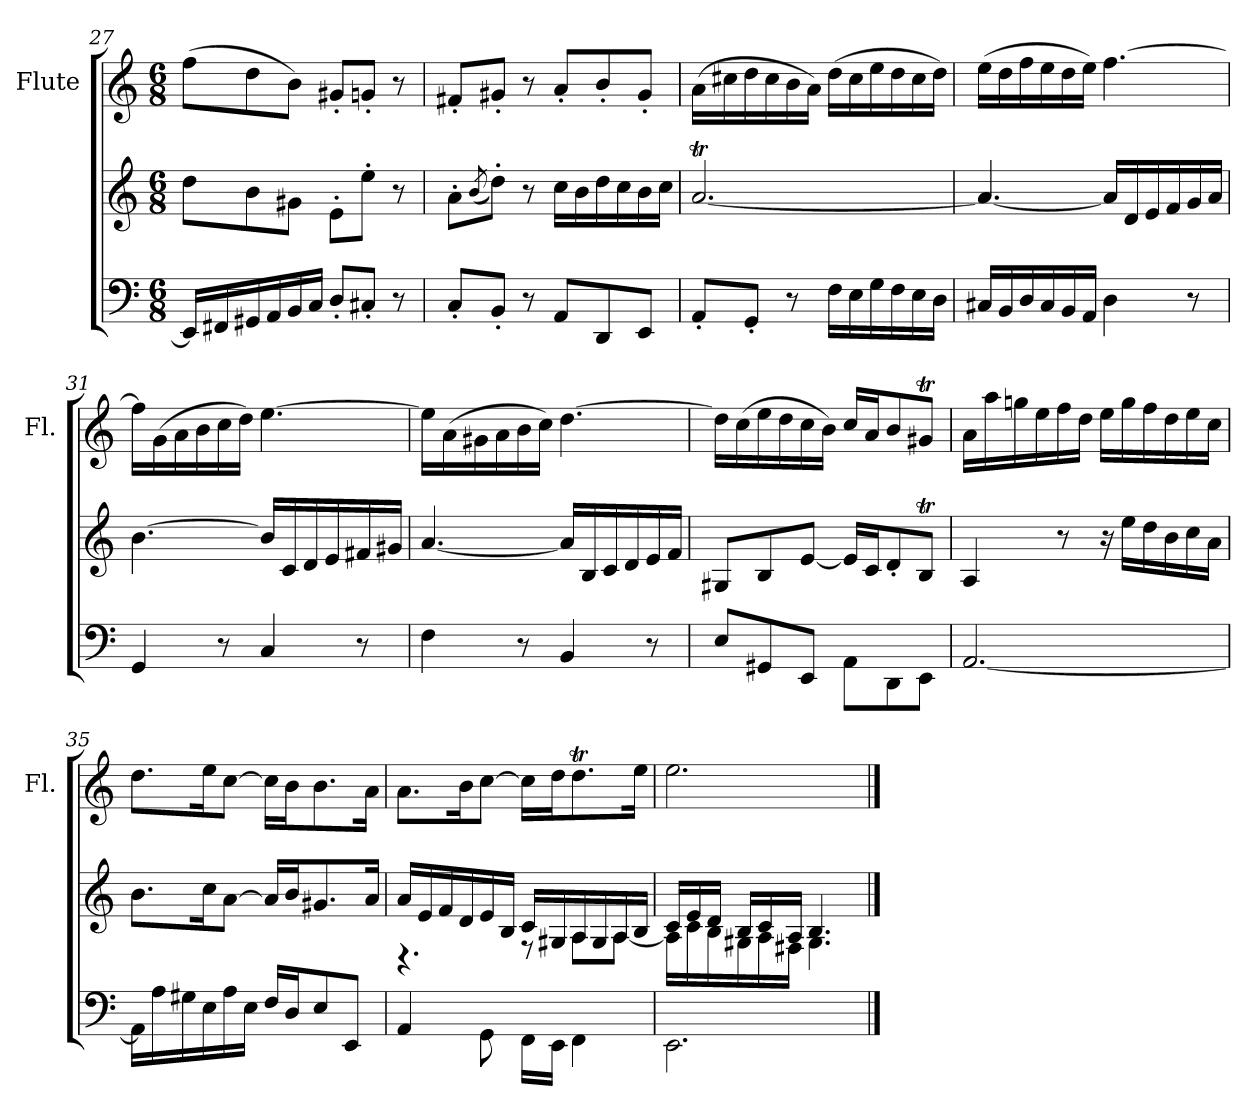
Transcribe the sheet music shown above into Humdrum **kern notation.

**kern	**kern	**kern
*part2	*part2	*part1
*staff3	*staff2	*staff1
*	*	*I"Flute
*	*	*I'Fl.
*clefF4	*clefG2	*clefG2
*k[]	*k[]	*k[]
*M6/8	*M6/8	*M6/8
=27	=27	=27
16EE/LL]	8dd\L	(>8ff\L
16FF#X/	.	.
16GG#X/	8b\	8dd\
16AA/	.	.
16BB/	8g#X\J	8b\J)
16C/JJ	.	.
8D'/L	8e'\L	8g#X'/L
8C#X'/J	8ee'\J	8gn'/J
8r	8r	8r
=28	=28	=28
8C'/L	8a'\L	8f#X'/L
.	(<8qb/	.
8BB'/J	8dd'\J)	8g#X'/J
8r	8r	8r
8AA/L	16cc\LL	8a'/L
.	16b\	.
8DD/	16dd\	8b'/
.	16cc\	.
8EE/J	16b\	8g#'/J
.	16cc\JJ	.
=29	=29	=29
8AA'/L	[2.aT/	(>16a\LL
.	.	16cc#X\
8GG'/J	.	16dd\
.	.	16cc#\
8r	.	16b\
.	.	16a\JJ)
16F\LL	.	(>16dd\LL
16E\	.	16cc#\
16G\	.	16ee\
16F\	.	16dd\
16E\	.	16cc#\
16D\JJ	.	16dd\JJ)
!!LO:PB:g=z
=30	=30	=30
16C#X/LL	4.a/_	(>16ee\LL
16BB/	.	16dd\
16D/	.	16ff\
16C#/	.	16ee\
16BB/	.	16dd\
16AA/JJ	.	16ee\JJ)
4D\	16a/LL]	[4.ff\
.	16d/	.
.	16e/	.
.	16f/	.
8r	16g/	.
.	16a/JJ	.
=31	=31	=31
4GG/	[4.b\	16ff\LL]
.	.	(>16g\
.	.	16a\
.	.	16b\
8r	.	16cc\
.	.	16dd\JJ)
4C/	16b/LL]	[4.ee\
.	16c/	.
.	16d/	.
.	16e/	.
8r	16f#X/	.
.	16g#X/JJ	.
=32	=32	=32
4F\	[4.a/	16ee\LL]
.	.	(>16a\
.	.	16g#X\
.	.	16a\
8r	.	16b\
.	.	16cc\JJ)
4BB/	16a/LL]	[4.dd\
.	16B/	.
.	16c/	.
.	16d/	.
8r	16e/	.
.	16f/JJ	.
=33	=33	=33
8E/L	8G#X/L	16dd\LL]
.	.	(>16cc\
8GG#X/	8B/	16ee\
.	.	16dd\
8EE/J	[8e/J	16cc\
.	.	16b\JJ)
8AA\L	16e/LL]	16cc/LL
.	16c/J	16a/J
8DD\	8d'/	8b/
8EE\J	8Bt/J	8g#Xt/J
!!LO:LB:g=z
=34	=34	=34
[2.AA/	4A/	16a\LL
.	.	16aa\
.	.	16ggn\
.	.	16ee\
.	8r	16ff\
.	.	16dd\JJ
.	16r	16ee\LL
.	16ee\LL	16gg\
.	16dd\	16ff\
.	16b\	16dd\
.	16cc\	16ee\
.	16a\JJ	16cc\JJ
=35	=35	=35
16AA\LL]	8.b\L	8.dd\L
16A\	.	.
16G#X\	.	.
16E\	16cc\K	16ee\K
16A\	[8a\J	[8cc\J
16E\JJ	.	.
16F/LL	16a/LL]	16cc\LL]
16D/J	16b/J	16b\J
8E/	8.g#X/	8.b\
8EE/J	.	.
.	16a/Jk	16a\Jk
=36	=36	=36
*	*^	*
4AA/	16a/LL	4.r	8.a\L
.	16e/	.	.
.	16f/	.	.
.	16d/	.	16b\K
8GG\	16e/	.	[8cc\J
.	16B/JJ	.	.
16FF\LL	16c/LL	8r	16cc\LL]
16EE\JJ	16G#X/	.	16dd\J
4FF\	16A/	8A\L	8.ddT\
.	16G#/	.	.
.	16A/	[8A\J	.
.	16B/JJ	.	16ee\Jk
=37	=37	=37	=37
2.EE\	16c/LL	16A\LL]	2.ee\
.	16e/	16c\	.
.	16d/JJ	16B\	.
.	16B/LL	16G#X\	.
.	16c/	16A\	.
.	16A/JJ	16F#X\JJ	.
.	4.B/	4.G#\	.
*	*v	*v	*
==	==	==
*-	*-	*-
